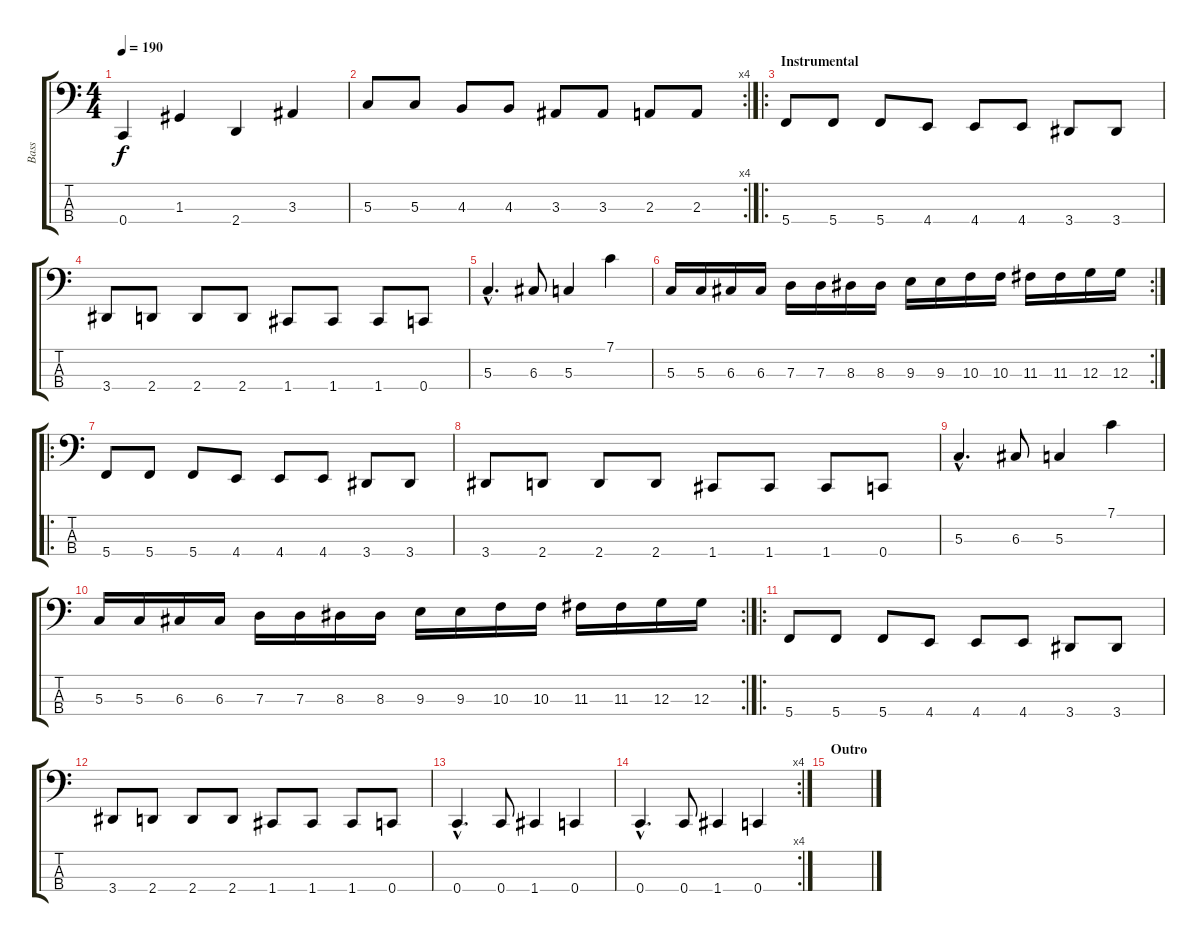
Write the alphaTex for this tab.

\track ("Bass" "Bass") {instrument electricbasspick}
\staff {score tabs}
\tuning (F2 C2 G1 C1) {hide}
\ts (4 4)
\tempo 190
\clef f4
\ks c
0.4.4{dy f} 1.3.4 2.4.4 3.3.4 |
\rc 4
5.3.8 5.3.8 4.3.8 4.3.8 3.3.8 3.3.8 2.3.8 2.3.8 |
\ro
\section ("" "Instrumental")
5.4.8 5.4.8 5.4.8 4.4.8 4.4.8 4.4.8 3.4.8 3.4.8 |
3.4.8 2.4.8 2.4.8 2.4.8 1.4.8 1.4.8 1.4.8 0.4.8 |
5.3{hac}.4{d} 6.3.8 5.3.4 7.1.4 |
\rc 2
5.3.16 5.3.16 6.3.16 6.3.16 7.3.16 7.3.16 8.3.16 8.3.16 9.3.16 9.3.16 10.3.16 10.3.16 11.3.16 11.3.16 12.3.16 12.3.16 |
\ro
5.4.8 5.4.8 5.4.8 4.4.8 4.4.8 4.4.8 3.4.8 3.4.8 |
3.4.8 2.4.8 2.4.8 2.4.8 1.4.8 1.4.8 1.4.8 0.4.8 |
5.3{hac}.4{d} 6.3.8 5.3.4 7.1.4 |
\rc 2
5.3.16 5.3.16 6.3.16 6.3.16 7.3.16 7.3.16 8.3.16 8.3.16 9.3.16 9.3.16 10.3.16 10.3.16 11.3.16 11.3.16 12.3.16 12.3.16 |
\ro
5.4.8 5.4.8 5.4.8 4.4.8 4.4.8 4.4.8 3.4.8 3.4.8 |
3.4.8 2.4.8 2.4.8 2.4.8 1.4.8 1.4.8 1.4.8 0.4.8 |
0.4{hac}.4{d} 0.4.8 1.4.4 0.4.4 |
\rc 4
0.4{hac}.4{d} 0.4.8 1.4.4 0.4.4 |
\section ("" "Outro")
